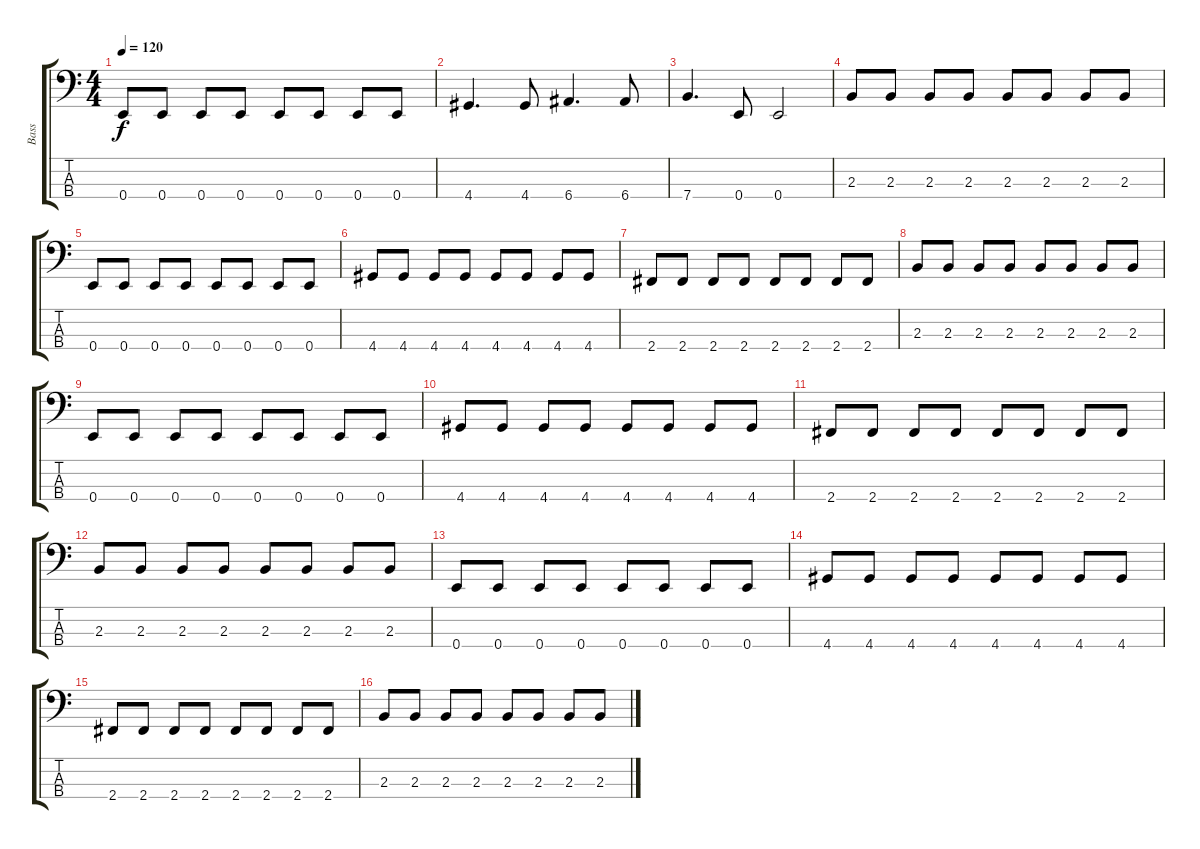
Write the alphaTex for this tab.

\track ("Bass" "Bass") {instrument electricbasspick}
\staff {score tabs}
\tuning (G2 D2 A1 E1) {hide}
\ts (4 4)
\tempo 120
\clef f4
\ks c
0.4.8{dy f} 0.4.8 0.4.8 0.4.8 0.4.8 0.4.8 0.4.8 0.4.8 |
4.4.4{d} 4.4.8 6.4.4{d} 6.4.8 |
7.4.4{d} 0.4.8 0.4.2 |
2.3.8 2.3.8 2.3.8 2.3.8 2.3.8 2.3.8 2.3.8 2.3.8 |
0.4.8 0.4.8 0.4.8 0.4.8 0.4.8 0.4.8 0.4.8 0.4.8 |
4.4.8 4.4.8 4.4.8 4.4.8 4.4.8 4.4.8 4.4.8 4.4.8 |
2.4.8 2.4.8 2.4.8 2.4.8 2.4.8 2.4.8 2.4.8 2.4.8 |
2.3.8 2.3.8 2.3.8 2.3.8 2.3.8 2.3.8 2.3.8 2.3.8 |
0.4.8 0.4.8 0.4.8 0.4.8 0.4.8 0.4.8 0.4.8 0.4.8 |
4.4.8 4.4.8 4.4.8 4.4.8 4.4.8 4.4.8 4.4.8 4.4.8 |
2.4.8 2.4.8 2.4.8 2.4.8 2.4.8 2.4.8 2.4.8 2.4.8 |
2.3.8 2.3.8 2.3.8 2.3.8 2.3.8 2.3.8 2.3.8 2.3.8 |
0.4.8 0.4.8 0.4.8 0.4.8 0.4.8 0.4.8 0.4.8 0.4.8 |
4.4.8 4.4.8 4.4.8 4.4.8 4.4.8 4.4.8 4.4.8 4.4.8 |
2.4.8 2.4.8 2.4.8 2.4.8 2.4.8 2.4.8 2.4.8 2.4.8 |
2.3.8 2.3.8 2.3.8 2.3.8 2.3.8 2.3.8 2.3.8 2.3.8
